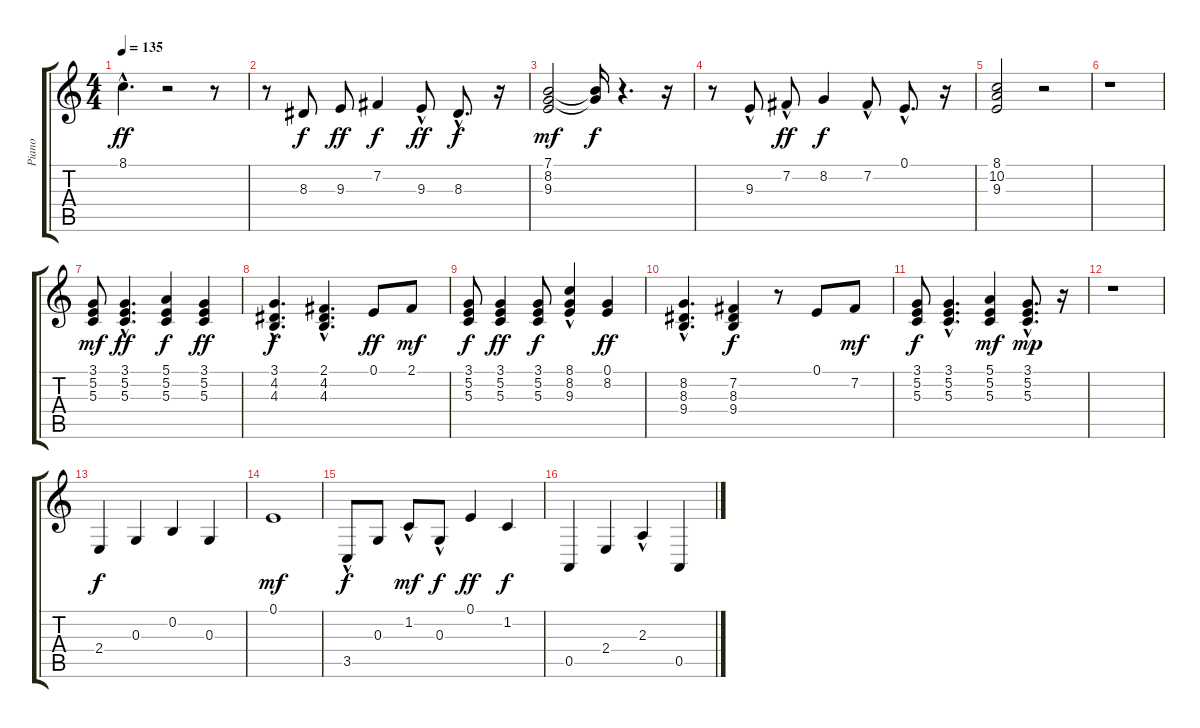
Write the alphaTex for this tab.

\track ("Piano" "Piano") {instrument acousticgrandpiano}
\staff {score tabs}
\tuning (E4 B3 G3 D3 A2 E2) {hide}
\ts (4 4)
\tempo 135
\clef g2
\ks c
8.1{hac}.4{d dy ff} r.2 r.8 |
r.8 8.3.8{dy f} 9.3.8{dy ff} 7.2.4{dy f} 9.3{hac}.8{dy ff} 8.3{hac}.8{d dy f} r.16 |
(7.1 8.2 9.3).2{dy mf} (7.1{t} 8.2{t}).16{dy f} r.4{d} r.16 |
r.8 9.3{hac}.8 7.2{hac}.8{dy ff} 8.2.4{dy f} 7.2{hac}.8 0.1{hac}.8{d} r.16 |
(8.1 10.2 9.3).2 r.2 |
r.1 |
(3.1 5.2 5.3).8{dy mf} (3.1{hac} 5.2{hac} 5.3{hac}).4{d dy ff} (5.1 5.2 5.3).4{dy f} (3.1 5.2 5.3).4{dy ff} |
(3.1{hac} 4.2{hac} 4.3{hac}).4{d dy f} (2.1{hac} 4.2{hac} 4.3{hac}).4{d} 0.1.8{dy ff} 2.1.8{dy mf} |
(3.1 5.2 5.3).8{dy f} (3.1 5.2 5.3).4{dy ff} (3.1 5.2 5.3).8{dy f} (8.1{hac} 8.2 9.3).4 (0.1 8.2).4{dy ff} |
(8.2{hac} 8.3{hac} 9.4{hac}).4{d} (7.2 8.3 9.4).4{dy f} r.8 0.1.8 7.2.8{dy mf} |
(3.1 5.2 5.3).8{dy f} (3.1{hac} 5.2{hac} 5.3{hac}).4{d} (5.1 5.2 5.3).4{dy mf} (3.1{hac} 5.2{hac} 5.3{hac}).8{d dy mp} r.16 |
r.1 |
2.4.4{dy f} 0.3.4 0.2.4 0.3.4 |
0.1.1{dy mf} |
3.5{hac}.8{dy f} 0.3.8 1.2{hac}.8{dy mf} 0.3{hac}.8{dy f} 0.1.4{dy ff} 1.2.4{dy f} |
0.5.4 2.4.4 2.3{hac}.4 0.5.4
